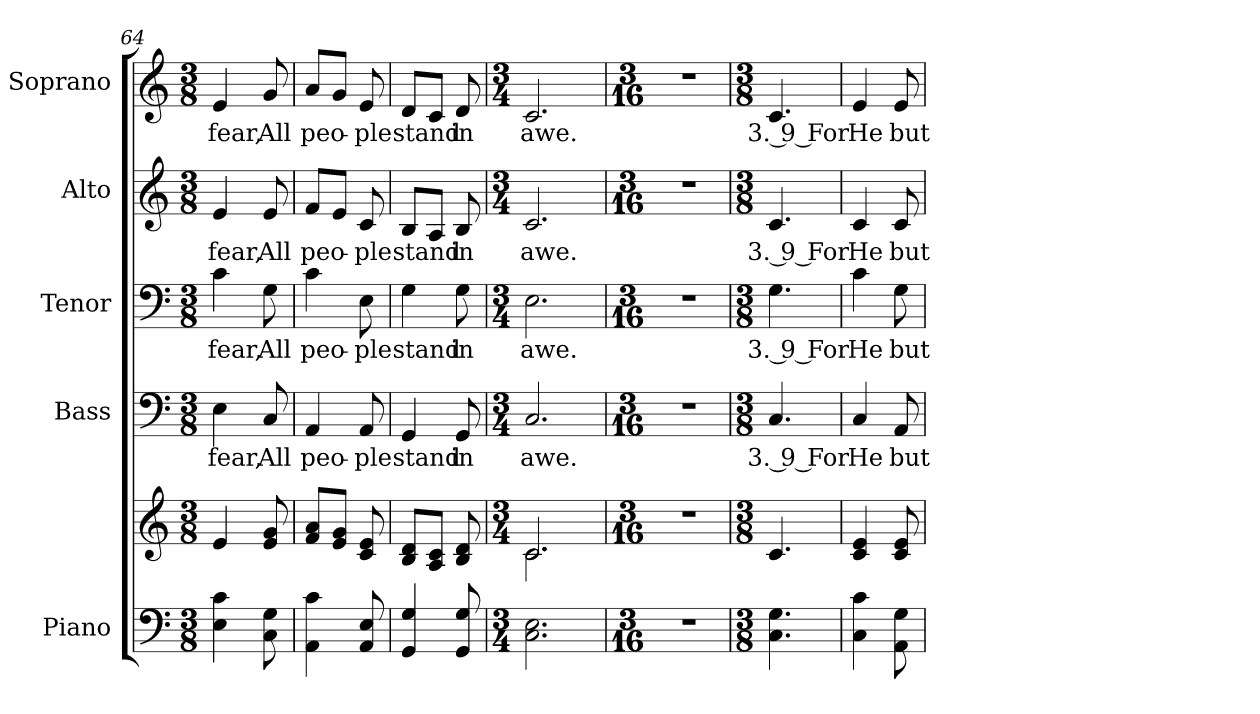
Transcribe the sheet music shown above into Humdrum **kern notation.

**kern	**kern	**kern	**text	**kern	**text	**kern	**text	**kern	**text
*part5	*part5	*part4	*part4	*part3	*part3	*part2	*part2	*part1	*part1
*staff6	*staff5	*staff4	*staff4	*staff3	*staff3	*staff2	*staff2	*staff1	*staff1
*I"Piano	*	*I"Bass	*	*I"Tenor	*	*I"Alto	*	*I"Soprano	*
*I'Pno.	*	*I'B.	*	*I'T.	*	*I'A.	*	*I'S.	*
!!LO:PB:g=z
*clefF4	*clefG2	*clefF4	*	*clefF4	*	*clefG2	*	*clefG2	*
*k[]	*k[]	*k[]	*	*k[]	*	*k[]	*	*k[]	*
*C:	*C:	*C:	*	*C:	*	*C:	*	*C:	*
*M3/8	*M3/8	*M3/8	*	*M3/8	*	*M3/8	*	*M3/8	*
=64	=64	=64	=64	=64	=64	=64	=64	=64	=64
!	!	!	!LO:LY:b:color=#000000	!	!	!	!	!	!
!	!	!	!	!	!LO:LY:b:color=#000000	!	!	!	!
!	!	!	!	!	!	!	!LO:LY:b:color=#000000	!	!
!	!	!	!	!	!	!	!	!	!LO:LY:b:color=#000000
4Ei\ 4ci	4ei/	4Ei\	fear,	4ci\	fear,	4ei/	fear,	4ei/	fear,
!	!	!	!LO:LY:b:color=#000000	!	!	!	!	!	!
!	!	!	!	!	!LO:LY:b:color=#000000	!	!	!	!
!	!	!	!	!	!	!	!LO:LY:b:color=#000000	!	!
!	!	!	!	!	!	!	!	!	!LO:LY:b:color=#000000
8Ci\ 8Gi	8ei/ 8gi	8Ci/	All	8Gi\	All	8ei/	All	8gi/	All
=65	=65	=65	=65	=65	=65	=65	=65	=65	=65
!	!	!	!LO:LY:b:color=#000000	!	!	!	!	!	!
!	!	!	!	!	!LO:LY:b:color=#000000	!	!	!	!
!	!	!	!	!	!	!	!LO:LY:b:color=#000000	!	!
!	!	!	!	!	!	!	!	!	!LO:LY:b:color=#000000
4AAi\ 4ci	8fi/ 8aiL	4AAi/	peo-	4ci\	peo-	8fi/L	peo-	8ai/L	peo-
.	8ei/ 8giJ	.	.	.	.	8ei/J	.	8gi/J	.
!	!	!	!LO:LY:b:color=#000000	!	!	!	!	!	!
!	!	!	!	!	!LO:LY:b:color=#000000	!	!	!	!
!	!	!	!	!	!	!	!LO:LY:b:color=#000000	!	!
!	!	!	!	!	!	!	!	!	!LO:LY:b:color=#000000
8AAi/ 8Ei	8ci/ 8ei	8AAi/	-ple	8Ei\	-ple	8ci/	-ple	8ei/	-ple
=66	=66	=66	=66	=66	=66	=66	=66	=66	=66
*	*^	*	*	*	*	*	*	*	*
!	!	!	!	!LO:LY:b:color=#000000	!	!	!	!	!	!
!	!	!	!	!	!	!LO:LY:b:color=#000000	!	!	!	!
!	!	!	!	!	!	!	!	!LO:LY:b:color=#000000	!	!
!	!	!	!	!	!	!	!	!	!	!LO:LY:b:color=#000000
4GGi/ 4Gi	8Bi/ 8diL	8ryy	4GGi/	stand	4Gi\	stand	8Bi/L	stand	8di/L	stand
.	8Ai/ 8ciJ	8ryy	.	.	.	.	8Ai/J	.	8ci/J	.
!	!	!	!	!LO:LY:b:color=#000000	!	!	!	!	!	!
!	!	!	!	!	!	!LO:LY:b:color=#000000	!	!	!	!
!	!	!	!	!	!	!	!	!LO:LY:b:color=#000000	!	!
!	!	!	!	!	!	!	!	!	!	!LO:LY:b:color=#000000
8GGi/ 8Gi	8Bi/ 8di	8ryy	8GGi/	in	8Gi\	in	8Bi/	in	8di/	in
=67	=67	=67	=67	=67	=67	=67	=67	=67	=67	=67
*M3/4	*M3/4	*	*M3/4	*	*M3/4	*	*M3/4	*	*M3/4	*
!	!	!	!	!LO:LY:b:color=#000000	!	!	!	!	!	!
!	!	!	!	!	!	!LO:LY:b:color=#000000	!	!	!	!
!	!	!	!	!	!	!	!	!LO:LY:b:color=#000000	!	!
!	!	!	!	!	!	!	!	!	!	!LO:LY:b:color=#000000
2.Ci\ 2.Ei	2.ci/	2.ci\	2.Ci/	awe.	2.Ei\	awe.	2.ci/	awe.	2.ci/	awe.
*	*v	*v	*	*	*	*	*	*	*	*
=68	=68	=68	=68	=68	=68	=68	=68	=68	=68
*M3/16	*M3/16	*M3/16	*	*M3/16	*	*M3/16	*	*M3/16	*
*	*^	*	*	*	*	*	*	*	*
!LO:N:vis=1	!LO:N:vis=1	!	!LO:N:vis=1	!	!LO:N:vis=1	!	!LO:N:vis=1	!	!LO:N:vis=1	!
*	*v	*v	*	*	*	*	*	*	*	*
8.r	8.r	8.r	.	8.r	.	8.r	.	8.r	.
=69	=69	=69	=69	=69	=69	=69	=69	=69	=69
*M3/8	*M3/8	*M3/8	*	*M3/8	*	*M3/8	*	*M3/8	*
!	!	!	!LO:LY:b:color=#000000	!	!	!	!	!	!
!	!	!	!	!	!LO:LY:b:color=#000000	!	!	!	!
!	!	!	!	!	!	!	!LO:LY:b:color=#000000	!	!
!	!	!	!	!	!	!	!	!	!LO:LY:b:color=#000000
4.Ci\ 4.Gi	4.ci/	4.Ci/	3. 9 For	4.Gi\	3. 9 For	4.ci/	3. 9 For	4.ci/	3. 9 For
=70	=70	=70	=70	=70	=70	=70	=70	=70	=70
!	!	!	!LO:LY:b:color=#000000	!	!	!	!	!	!
!	!	!	!	!	!LO:LY:b:color=#000000	!	!	!	!
!	!	!	!	!	!	!	!LO:LY:b:color=#000000	!	!
!	!	!	!	!	!	!	!	!	!LO:LY:b:color=#000000
4Ci\ 4ci	4ci/ 4ei	4Ci/	He	4ci\	He	4ci/	He	4ei/	He
!	!	!	!LO:LY:b:color=#000000	!	!	!	!	!	!
!	!	!	!	!	!LO:LY:b:color=#000000	!	!	!	!
!	!	!	!	!	!	!	!LO:LY:b:color=#000000	!	!
!	!	!	!	!	!	!	!	!	!LO:LY:b:color=#000000
8AAi\ 8Gi	8ci/ 8ei	8AAi/	but	8Gi\	but	8ci/	but	8ei/	but
=	=	=	=	=	=	=	=	=	=
*-	*-	*-	*-	*-	*-	*-	*-	*-	*-
